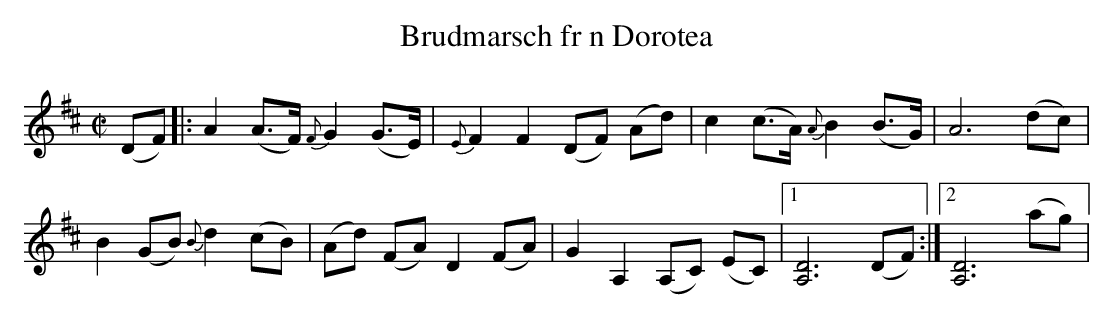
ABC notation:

X:1
T: Brudmarsch fr n Dorotea
M: C|
L: 1/8
K: D
(DF) |: A2(A>F) {F}G2(G>E) | {E}F2F2 (DF) (Ad) | c2(c>A) {A}B2(B>G) | A6 (dc) |
B2(GB) {B}d2(cB) | (Ad) (FA) D2(FA) | G2A,2 (A,C) (EC) |1 [A,D]6 (DF) :|2 [A,D]6 (ag) |
